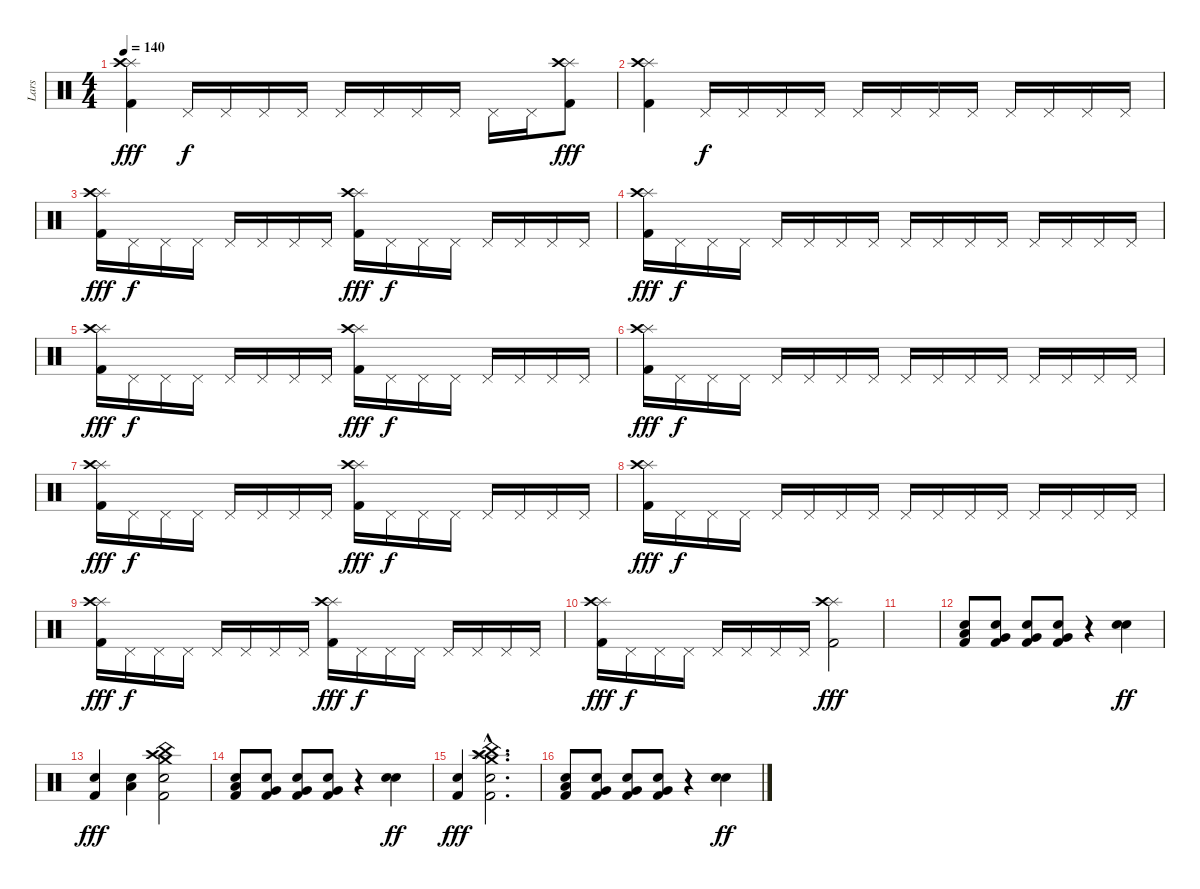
\track ("Lars" "Lars") {instrument percussion}
\staff {score}
\articulation defaults
\ts (4 4)
\tempo 140
\clef neutral
\ks c
("Splash (hit)" "Crash high (hit)" "Kick (hit) 2").4{dy fff} "Pedal Hi-Hat (hit)".16{dy f} "Pedal Hi-Hat (hit)".16 "Pedal Hi-Hat (hit)".16 "Pedal Hi-Hat (hit)".16 "Pedal Hi-Hat (hit)".16 "Pedal Hi-Hat (hit)".16 "Pedal Hi-Hat (hit)".16 "Pedal Hi-Hat (hit)".16 "Pedal Hi-Hat (hit)".16 "Pedal Hi-Hat (hit)".16 ("Splash (hit)" "Crash high (hit)" "Kick (hit) 2").8{dy fff} |
("Splash (hit)" "Crash high (hit)" "Kick (hit) 2").4 "Pedal Hi-Hat (hit)".16{dy f} "Pedal Hi-Hat (hit)".16 "Pedal Hi-Hat (hit)".16 "Pedal Hi-Hat (hit)".16 "Pedal Hi-Hat (hit)".16 "Pedal Hi-Hat (hit)".16 "Pedal Hi-Hat (hit)".16 "Pedal Hi-Hat (hit)".16 "Pedal Hi-Hat (hit)".16 "Pedal Hi-Hat (hit)".16 "Pedal Hi-Hat (hit)".16 "Pedal Hi-Hat (hit)".16 |
("Splash (hit)" "Crash high (hit)" "Kick (hit) 2").16{dy fff} "Pedal Hi-Hat (hit)".16{dy f} "Pedal Hi-Hat (hit)".16 "Pedal Hi-Hat (hit)".16 "Pedal Hi-Hat (hit)".16 "Pedal Hi-Hat (hit)".16 "Pedal Hi-Hat (hit)".16 "Pedal Hi-Hat (hit)".16 ("Splash (hit)" "Crash high (hit)" "Kick (hit) 2").16{dy fff} "Pedal Hi-Hat (hit)".16{dy f} "Pedal Hi-Hat (hit)".16 "Pedal Hi-Hat (hit)".16 "Pedal Hi-Hat (hit)".16 "Pedal Hi-Hat (hit)".16 "Pedal Hi-Hat (hit)".16 "Pedal Hi-Hat (hit)".16 |
("Splash (hit)" "Crash high (hit)" "Kick (hit) 2").16{dy fff} "Pedal Hi-Hat (hit)".16{dy f} "Pedal Hi-Hat (hit)".16 "Pedal Hi-Hat (hit)".16 "Pedal Hi-Hat (hit)".16 "Pedal Hi-Hat (hit)".16 "Pedal Hi-Hat (hit)".16 "Pedal Hi-Hat (hit)".16 "Pedal Hi-Hat (hit)".16 "Pedal Hi-Hat (hit)".16 "Pedal Hi-Hat (hit)".16 "Pedal Hi-Hat (hit)".16 "Pedal Hi-Hat (hit)".16 "Pedal Hi-Hat (hit)".16 "Pedal Hi-Hat (hit)".16 "Pedal Hi-Hat (hit)".16 |
("Splash (hit)" "Crash high (hit)" "Kick (hit) 2").16{dy fff} "Pedal Hi-Hat (hit)".16{dy f} "Pedal Hi-Hat (hit)".16 "Pedal Hi-Hat (hit)".16 "Pedal Hi-Hat (hit)".16 "Pedal Hi-Hat (hit)".16 "Pedal Hi-Hat (hit)".16 "Pedal Hi-Hat (hit)".16 ("Splash (hit)" "Crash high (hit)" "Kick (hit) 2").16{dy fff} "Pedal Hi-Hat (hit)".16{dy f} "Pedal Hi-Hat (hit)".16 "Pedal Hi-Hat (hit)".16 "Pedal Hi-Hat (hit)".16 "Pedal Hi-Hat (hit)".16 "Pedal Hi-Hat (hit)".16 "Pedal Hi-Hat (hit)".16 |
("Splash (hit)" "Crash high (hit)" "Kick (hit) 2").16{dy fff} "Pedal Hi-Hat (hit)".16{dy f} "Pedal Hi-Hat (hit)".16 "Pedal Hi-Hat (hit)".16 "Pedal Hi-Hat (hit)".16 "Pedal Hi-Hat (hit)".16 "Pedal Hi-Hat (hit)".16 "Pedal Hi-Hat (hit)".16 "Pedal Hi-Hat (hit)".16 "Pedal Hi-Hat (hit)".16 "Pedal Hi-Hat (hit)".16 "Pedal Hi-Hat (hit)".16 "Pedal Hi-Hat (hit)".16 "Pedal Hi-Hat (hit)".16 "Pedal Hi-Hat (hit)".16 "Pedal Hi-Hat (hit)".16 |
("Splash (hit)" "Crash high (hit)" "Kick (hit) 2").16{dy fff} "Pedal Hi-Hat (hit)".16{dy f} "Pedal Hi-Hat (hit)".16 "Pedal Hi-Hat (hit)".16 "Pedal Hi-Hat (hit)".16 "Pedal Hi-Hat (hit)".16 "Pedal Hi-Hat (hit)".16 "Pedal Hi-Hat (hit)".16 ("Splash (hit)" "Crash high (hit)" "Kick (hit) 2").16{dy fff} "Pedal Hi-Hat (hit)".16{dy f} "Pedal Hi-Hat (hit)".16 "Pedal Hi-Hat (hit)".16 "Pedal Hi-Hat (hit)".16 "Pedal Hi-Hat (hit)".16 "Pedal Hi-Hat (hit)".16 "Pedal Hi-Hat (hit)".16 |
("Splash (hit)" "Crash high (hit)" "Kick (hit) 2").16{dy fff} "Pedal Hi-Hat (hit)".16{dy f} "Pedal Hi-Hat (hit)".16 "Pedal Hi-Hat (hit)".16 "Pedal Hi-Hat (hit)".16 "Pedal Hi-Hat (hit)".16 "Pedal Hi-Hat (hit)".16 "Pedal Hi-Hat (hit)".16 "Pedal Hi-Hat (hit)".16 "Pedal Hi-Hat (hit)".16 "Pedal Hi-Hat (hit)".16 "Pedal Hi-Hat (hit)".16 "Pedal Hi-Hat (hit)".16 "Pedal Hi-Hat (hit)".16 "Pedal Hi-Hat (hit)".16 "Pedal Hi-Hat (hit)".16 |
("Splash (hit)" "Crash high (hit)" "Kick (hit) 2").16{dy fff} "Pedal Hi-Hat (hit)".16{dy f} "Pedal Hi-Hat (hit)".16 "Pedal Hi-Hat (hit)".16 "Pedal Hi-Hat (hit)".16 "Pedal Hi-Hat (hit)".16 "Pedal Hi-Hat (hit)".16 "Pedal Hi-Hat (hit)".16 ("Splash (hit)" "Crash high (hit)" "Kick (hit) 2").16{dy fff} "Pedal Hi-Hat (hit)".16{dy f} "Pedal Hi-Hat (hit)".16 "Pedal Hi-Hat (hit)".16 "Pedal Hi-Hat (hit)".16 "Pedal Hi-Hat (hit)".16 "Pedal Hi-Hat (hit)".16 "Pedal Hi-Hat (hit)".16 |
("Splash (hit)" "Crash high (hit)" "Kick (hit) 2").16{dy fff} "Pedal Hi-Hat (hit)".16{dy f} "Pedal Hi-Hat (hit)".16 "Pedal Hi-Hat (hit)".16 "Pedal Hi-Hat (hit)".16 "Pedal Hi-Hat (hit)".16 "Pedal Hi-Hat (hit)".16 "Pedal Hi-Hat (hit)".16 ("Splash (hit)" "Crash high (hit)" "Kick (hit) 2").2{dy fff} |
|
("Snare (hit) 2" "Low Floor Tom (hit)" "Kick (hit) 2").8 ("Snare (hit) 2" "Very Low Tom (hit)" "Kick (hit) 2").8 ("Snare (hit) 2" "Very Low Tom (hit)" "Kick (hit) 2").8 ("Snare (hit) 2" "Very Low Tom (hit)" "Kick (hit) 2").8 r.4 ("Electric Snare (hit)" "Snare (hit) 2").4{dy ff} |
("Kick (hit) 2" "Snare (hit) 2").4{dy fff} ("Low Floor Tom (hit)" "Snare (hit) 2").4 ("Crash medium (hit)" "Snare (hit) 2" "China (hit)" "Crash high (hit)" "Kick (hit) 2").2 |
("Snare (hit) 2" "Low Floor Tom (hit)" "Kick (hit) 2").8 ("Snare (hit) 2" "Very Low Tom (hit)" "Kick (hit) 2").8 ("Snare (hit) 2" "Very Low Tom (hit)" "Kick (hit) 2").8 ("Snare (hit) 2" "Very Low Tom (hit)" "Kick (hit) 2").8 r.4 ("Electric Snare (hit)" "Snare (hit) 2").4{dy ff} |
("Snare (hit) 2" "Kick (hit) 2").4{dy fff} ("Crash medium (hit)"{hac} "China (hit)"{hac} "Snare (hit) 2"{hac} "Kick (hit) 2"{hac} "Splash (hit)"{hac} "Crash high (hit)"{hac}).2{d} |
("Snare (hit) 2" "Low Floor Tom (hit)" "Kick (hit) 2").8 ("Snare (hit) 2" "Very Low Tom (hit)" "Kick (hit) 2").8 ("Snare (hit) 2" "Very Low Tom (hit)" "Kick (hit) 2").8 ("Snare (hit) 2" "Very Low Tom (hit)" "Kick (hit) 2").8 r.4 ("Electric Snare (hit)" "Snare (hit) 2").4{dy ff}
